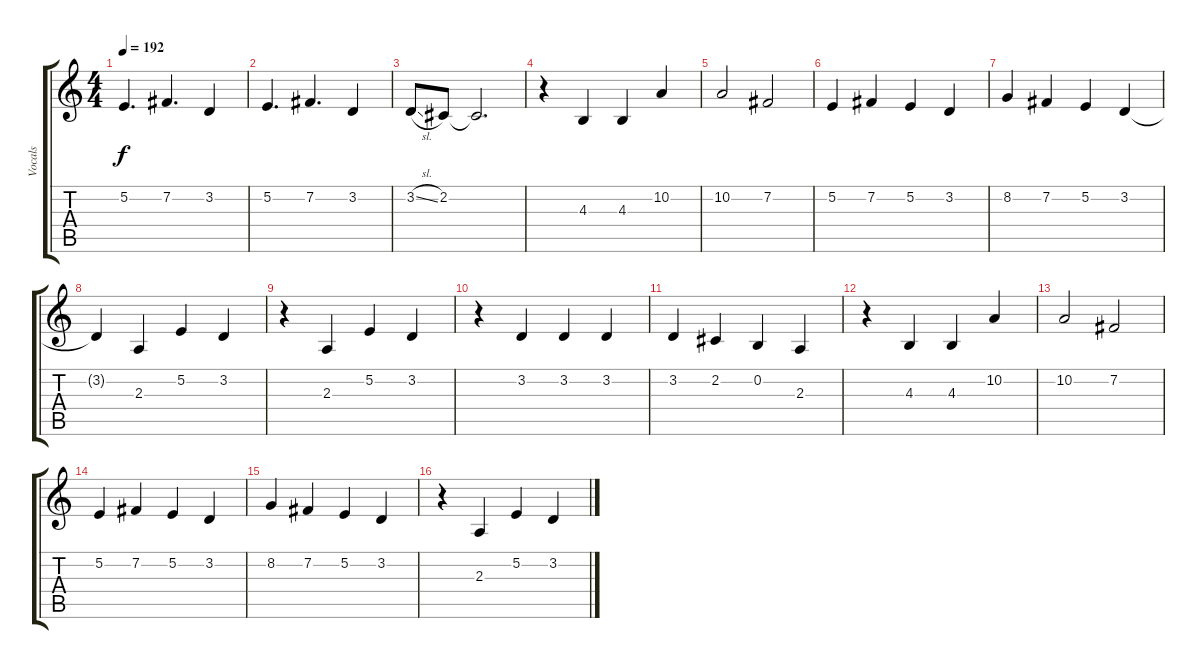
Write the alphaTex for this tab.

\track ("Vocals" "Vocals") {instrument fx1rain}
\staff {score tabs}
\tuning (E4 B3 G3 D3 A2 E2) {hide}
\ts (4 4)
\tempo 192
\clef g2
\ks c
5.2.4{d dy f} 7.2.4{d} 3.2.4 |
5.2.4{d} 7.2.4{d} 3.2.4 |
3.2{sl}.8 2.2.8 2.2{t}.2{d} |
r.4 4.3.4 4.3.4 10.2.4 |
10.2.2 7.2.2 |
5.2.4 7.2.4 5.2.4 3.2.4 |
8.2.4 7.2.4 5.2.4 3.2.4 |
3.2{t}.4 2.3.4 5.2.4 3.2.4 |
r.4 2.3.4 5.2.4 3.2.4 |
r.4 3.2.4 3.2.4 3.2.4 |
3.2.4 2.2.4 0.2.4 2.3.4 |
r.4 4.3.4 4.3.4 10.2.4 |
10.2.2 7.2.2 |
5.2.4 7.2.4 5.2.4 3.2.4 |
8.2.4 7.2.4 5.2.4 3.2.4 |
r.4 2.3.4 5.2.4 3.2.4
